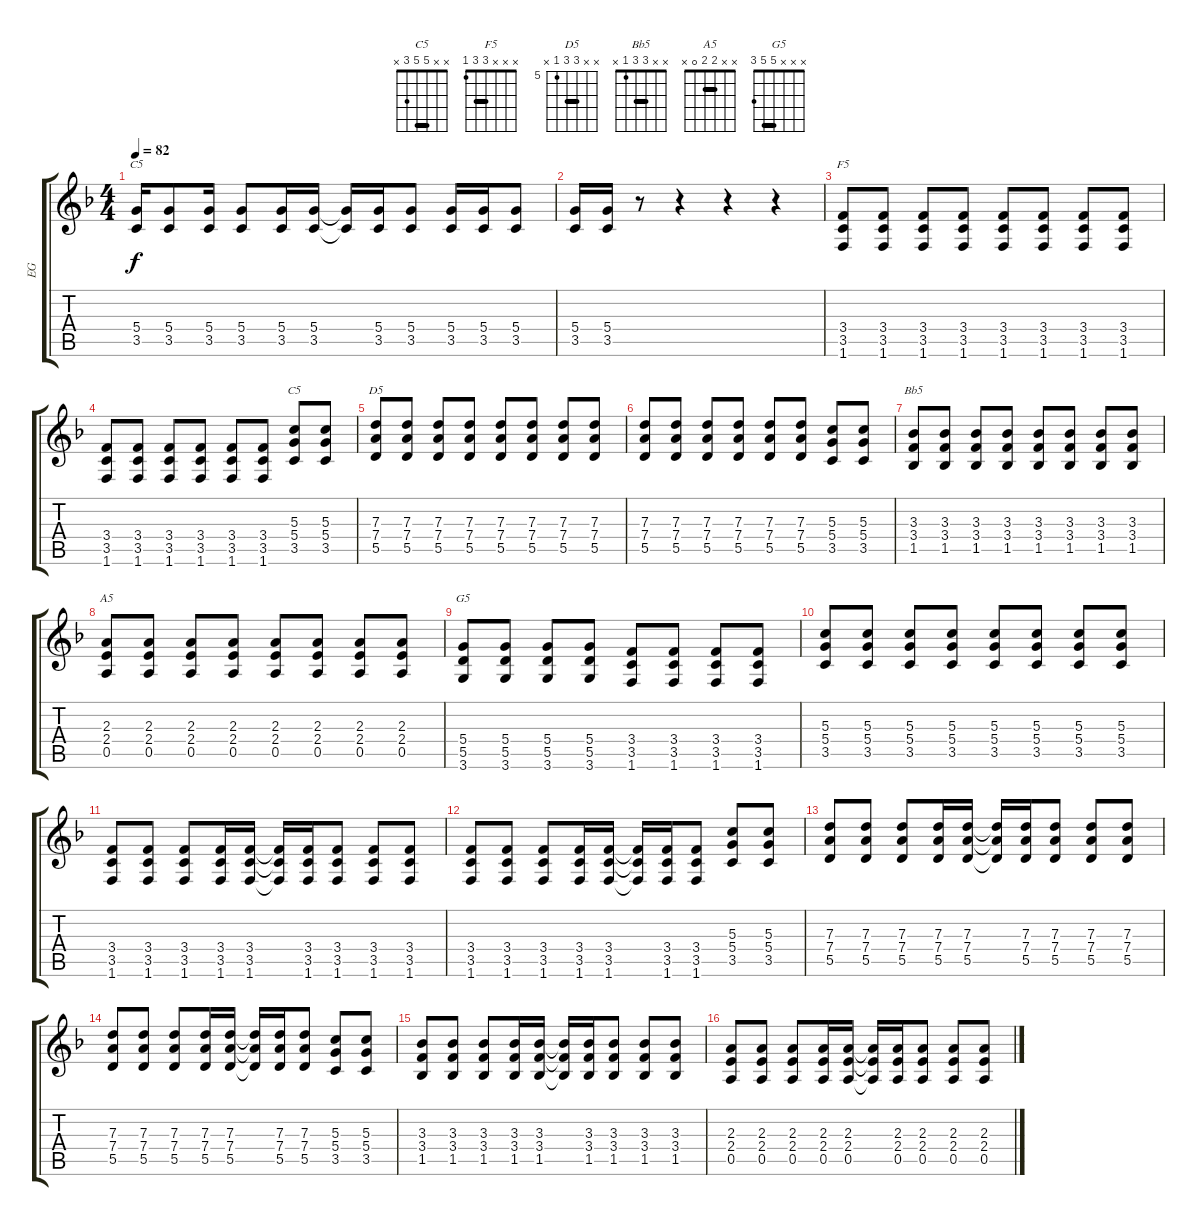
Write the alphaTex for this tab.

\track ("EG" "EG") {instrument overdrivenguitar}
\staff {score tabs}
\tuning (E4 B3 G3 D3 A2 E2) {hide}
\chord ("C5" x x x 5 3 x) {firstfret 3}
\chord ("F5" x x x 3 3 1) {barre 3}
\chord ("C5" x x 5 5 3 x) {barre 5}
\chord ("D5" x x 7 7 5 x) {firstfret 5 barre 7}
\chord ("Bb5" x x 3 3 1 x) {barre 3}
\chord ("A5" x x 2 2 0 x) {barre 2}
\chord ("G5" x x x 5 5 3) {barre 5}
\ts (4 4)
\tempo 82
\clef g2
\ks f
(5.4 3.5).16{ch "C5" dy f} (5.4 3.5).8 (5.4 3.5).16 (5.4 3.5).8 (5.4 3.5).16 (5.4 3.5).16 (5.4{t} 3.5{t}).16 (5.4 3.5).16 (5.4 3.5).8 (5.4 3.5).16 (5.4 3.5).16 (5.4 3.5).8 |
(5.4 3.5).16 (5.4 3.5).16 r.8 r.4 r.4 r.4 |
(3.4 3.5 1.6).8{ch "F5"} (3.4 3.5 1.6).8 (3.4 3.5 1.6).8 (3.4 3.5 1.6).8 (3.4 3.5 1.6).8 (3.4 3.5 1.6).8 (3.4 3.5 1.6).8 (3.4 3.5 1.6).8 |
(3.4 3.5 1.6).8 (3.4 3.5 1.6).8 (3.4 3.5 1.6).8 (3.4 3.5 1.6).8 (3.4 3.5 1.6).8 (3.4 3.5 1.6).8 (5.3 5.4 3.5).8{ch "C5"} (5.3 5.4 3.5).8 |
(7.3 7.4 5.5).8{ch "D5"} (7.3 7.4 5.5).8 (7.3 7.4 5.5).8 (7.3 7.4 5.5).8 (7.3 7.4 5.5).8 (7.3 7.4 5.5).8 (7.3 7.4 5.5).8 (7.3 7.4 5.5).8 |
(7.3 7.4 5.5).8 (7.3 7.4 5.5).8 (7.3 7.4 5.5).8 (7.3 7.4 5.5).8 (7.3 7.4 5.5).8 (7.3 7.4 5.5).8 (5.3 5.4 3.5).8 (5.3 5.4 3.5).8 |
(3.3 3.4 1.5).8{ch "Bb5"} (3.3 3.4 1.5).8 (3.3 3.4 1.5).8 (3.3 3.4 1.5).8 (3.3 3.4 1.5).8 (3.3 3.4 1.5).8 (3.3 3.4 1.5).8 (3.3 3.4 1.5).8 |
(2.3 2.4 0.5).8{ch "A5"} (2.3 2.4 0.5).8 (2.3 2.4 0.5).8 (2.3 2.4 0.5).8 (2.3 2.4 0.5).8 (2.3 2.4 0.5).8 (2.3 2.4 0.5).8 (2.3 2.4 0.5).8 |
(5.4 5.5 3.6).8{ch "G5"} (5.4 5.5 3.6).8 (5.4 5.5 3.6).8 (5.4 5.5 3.6).8 (3.4 3.5 1.6).8 (3.4 3.5 1.6).8 (3.4 3.5 1.6).8 (3.4 3.5 1.6).8 |
(5.3 5.4 3.5).8 (5.3 5.4 3.5).8 (5.3 5.4 3.5).8 (5.3 5.4 3.5).8 (5.3 5.4 3.5).8 (5.3 5.4 3.5).8 (5.3 5.4 3.5).8 (5.3 5.4 3.5).8 |
(3.4 3.5 1.6).8 (3.4 3.5 1.6).8 (3.4 3.5 1.6).8 (3.4 3.5 1.6).16 (3.4 3.5 1.6).16 (3.4{t} 3.5{t} 1.6{t}).16 (3.4 3.5 1.6).16 (3.4 3.5 1.6).8 (3.4 3.5 1.6).8 (3.4 3.5 1.6).8 |
(3.4 3.5 1.6).8 (3.4 3.5 1.6).8 (3.4 3.5 1.6).8 (3.4 3.5 1.6).16 (3.4 3.5 1.6).16 (3.4{t} 3.5{t} 1.6{t}).16 (3.4 3.5 1.6).16 (3.4 3.5 1.6).8 (5.3 5.4 3.5).8 (5.3 5.4 3.5).8 |
(7.3 7.4 5.5).8 (7.3 7.4 5.5).8 (7.3 7.4 5.5).8 (7.3 7.4 5.5).16 (7.3 7.4 5.5).16 (7.3{t} 7.4{t} 5.5{t}).16 (7.3 7.4 5.5).16 (7.3 7.4 5.5).8 (7.3 7.4 5.5).8 (7.3 7.4 5.5).8 |
(7.3 7.4 5.5).8 (7.3 7.4 5.5).8 (7.3 7.4 5.5).8 (7.3 7.4 5.5).16 (7.3 7.4 5.5).16 (7.3{t} 7.4{t} 5.5{t}).16 (7.3 7.4 5.5).16 (7.3 7.4 5.5).8 (5.3 5.4 3.5).8 (5.3 5.4 3.5).8 |
(3.3 3.4 1.5).8 (3.3 3.4 1.5).8 (3.3 3.4 1.5).8 (3.3 3.4 1.5).16 (3.3 3.4 1.5).16 (3.3{t} 3.4{t} 1.5{t}).16 (3.3 3.4 1.5).16 (3.3 3.4 1.5).8 (3.3 3.4 1.5).8 (3.3 3.4 1.5).8 |
(2.3 2.4 0.5).8 (2.3 2.4 0.5).8 (2.3 2.4 0.5).8 (2.3 2.4 0.5).16 (2.3 2.4 0.5).16 (2.3{t} 2.4{t} 0.5{t}).16 (2.3 2.4 0.5).16 (2.3 2.4 0.5).8 (2.3 2.4 0.5).8 (2.3 2.4 0.5).8
